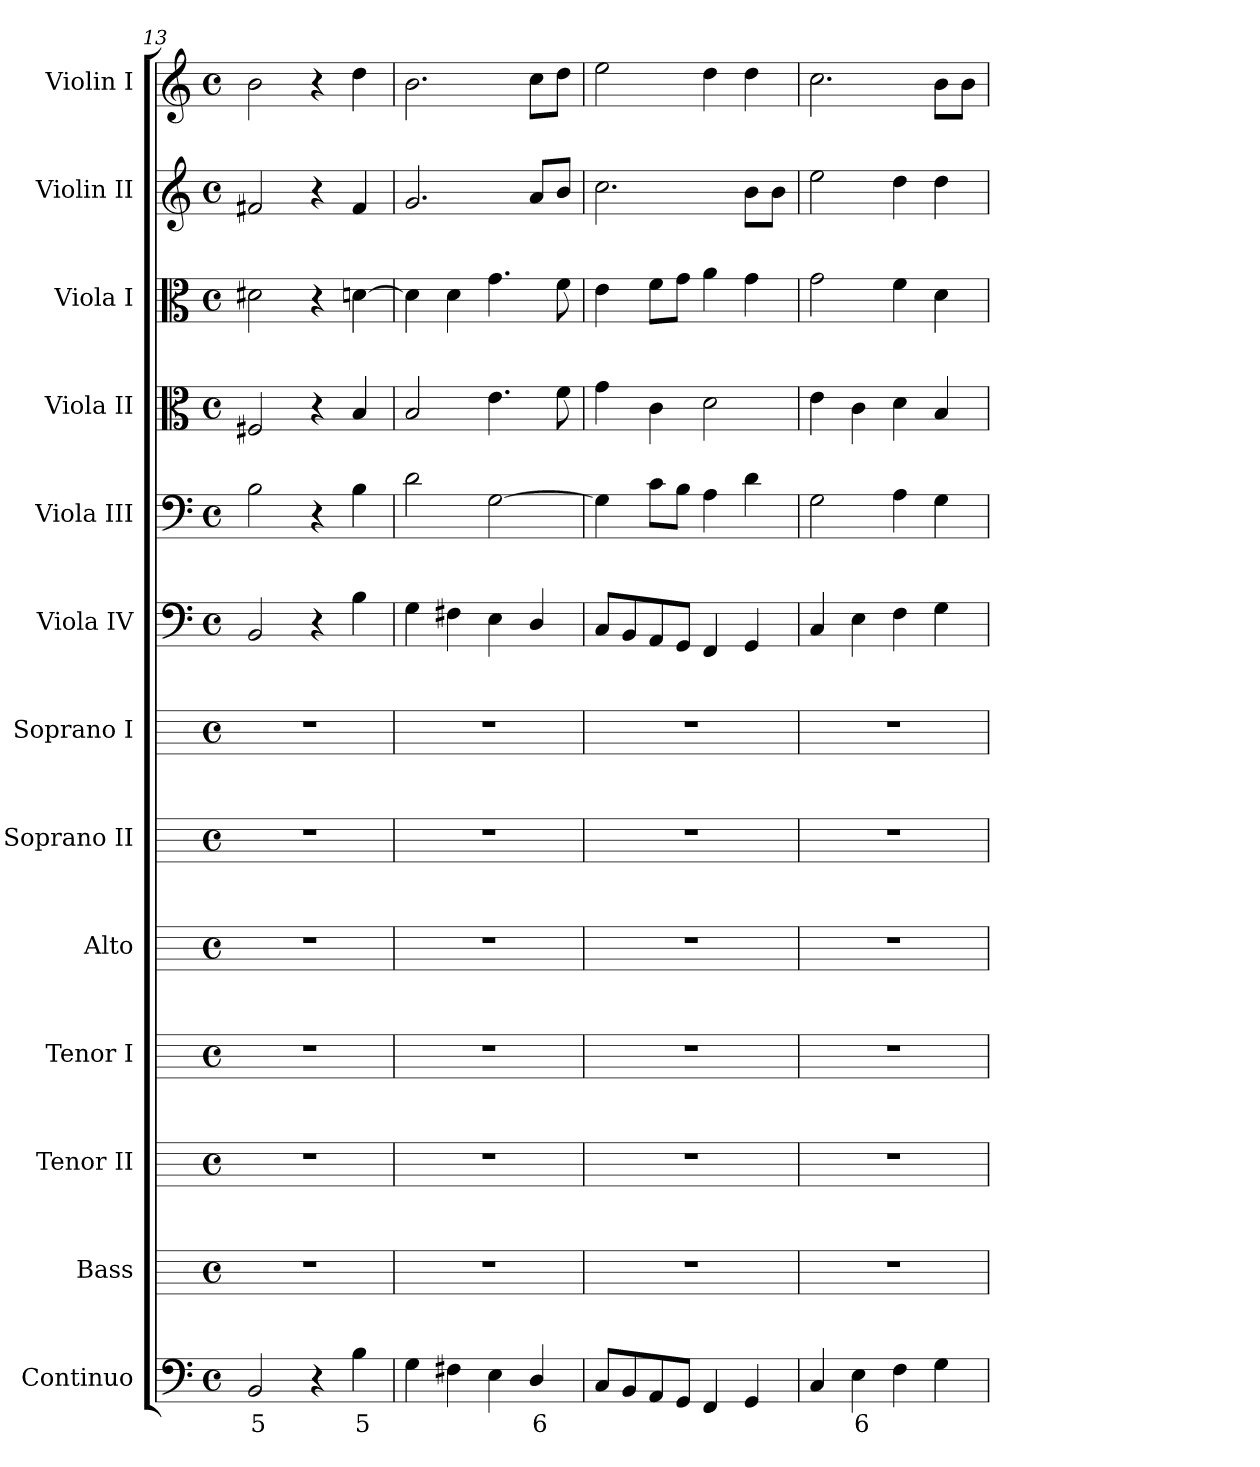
**kern	**text	**kern	**kern	**kern	**kern	**kern	**kern	**kern	**kern	**kern	**kern	**kern	**kern
*part13	*part13	*part12	*part11	*part10	*part9	*part8	*part7	*part6	*part5	*part4	*part3	*part2	*part1
*staff13	*staff13	*staff12	*staff11	*staff10	*staff9	*staff8	*staff7	*staff6	*staff5	*staff4	*staff3	*staff2	*staff1
*I"Continuo	*	*I"Bass	*I"Tenor II	*I"Tenor I	*I"Alto	*I"Soprano II	*I"Soprano I	*I"Viola IV	*I"Viola III	*I"Viola II	*I"Viola I	*I"Violin II	*I"Violin I
*	*	*I'B	*I'T II	*I'T I	*I'A	*I'S II	*I'S I	*I'IV	*I'III	*I'II	*I'I	*I'Vn II	*I'Vn I
*clefF4	*	*	*	*	*	*	*	*clefF4	*clefF4	*clefC3	*clefC3	*clefG2	*clefG2
*k[]	*	*	*	*	*	*	*	*k[]	*k[]	*k[]	*k[]	*k[]	*k[]
*C:	*	*	*	*	*	*	*	*C:	*C:	*C:	*C:	*C:	*C:
*M4/4	*	*M4/4	*M4/4	*M4/4	*M4/4	*M4/4	*M4/4	*M4/4	*M4/4	*M4/4	*M4/4	*M4/4	*M4/4
*met(c)	*	*met(c)	*met(c)	*met(c)	*met(c)	*met(c)	*met(c)	*met(c)	*met(c)	*met(c)	*met(c)	*met(c)	*met(c)
=13	=13	=13	=13	=13	=13	=13	=13	=13	=13	=13	=13	=13	=13
!	!LO:LY:b	!	!	!	!	!	!	!	!	!	!	!	!
2BB	5	1r	1r	1r	1r	1r	1r	2BB	2B	2F#X	2d#X	2f#X	2b
4r	.	.	.	.	.	.	.	4r	4r	4r	4r	4r	4r
!	!LO:LY:b	!	!	!	!	!	!	!	!	!	!	!	!
4B	5	.	.	.	.	.	.	4B	4B	4B	[4dn	4f#	4dd
=14	=14	=14	=14	=14	=14	=14	=14	=14	=14	=14	=14	=14	=14
4G	.	1r	1r	1r	1r	1r	1r	4G	2d	2B	4d]	2.g	2.b
4F#X	.	.	.	.	.	.	.	4F#X	.	.	4d	.	.
4E	.	.	.	.	.	.	.	4E	[2G	4.e	4.g	.	.
!	!LO:LY:b	!	!	!	!	!	!	!	!	!	!	!	!
4D/	6	.	.	.	.	.	.	4D/	.	.	.	8aL	8ccL
.	.	.	.	.	.	.	.	.	.	8f	8f	8bJ	8ddJ
=15	=15	=15	=15	=15	=15	=15	=15	=15	=15	=15	=15	=15	=15
8CL	.	1r	1r	1r	1r	1r	1r	8CL	4G]	4g	4e	2.cc	2ee
8BB	.	.	.	.	.	.	.	8BB	.	.	.	.	.
8AA	.	.	.	.	.	.	.	8AA	8cL	4c	8fL	.	.
8GGJ	.	.	.	.	.	.	.	8GGJ	8BJ	.	8gJ	.	.
4FF	.	.	.	.	.	.	.	4FF	4A	2d	4a	.	4dd
4GG	.	.	.	.	.	.	.	4GG	4d	.	4g	8bL	4dd
.	.	.	.	.	.	.	.	.	.	.	.	8bJ	.
=16	=16	=16	=16	=16	=16	=16	=16	=16	=16	=16	=16	=16	=16
4C	.	1r	1r	1r	1r	1r	1r	4C	2G	4e	2g	2ee	2.cc
!	!LO:LY:b	!	!	!	!	!	!	!	!	!	!	!	!
4E	6	.	.	.	.	.	.	4E	.	4c	.	.	.
4F	.	.	.	.	.	.	.	4F	4A	4d	4f	4dd	.
4G	.	.	.	.	.	.	.	4G	4G	4B	4d	4dd	8bL
.	.	.	.	.	.	.	.	.	.	.	.	.	8bJ
=	=	=	=	=	=	=	=	=	=	=	=	=	=
*-	*-	*-	*-	*-	*-	*-	*-	*-	*-	*-	*-	*-	*-
